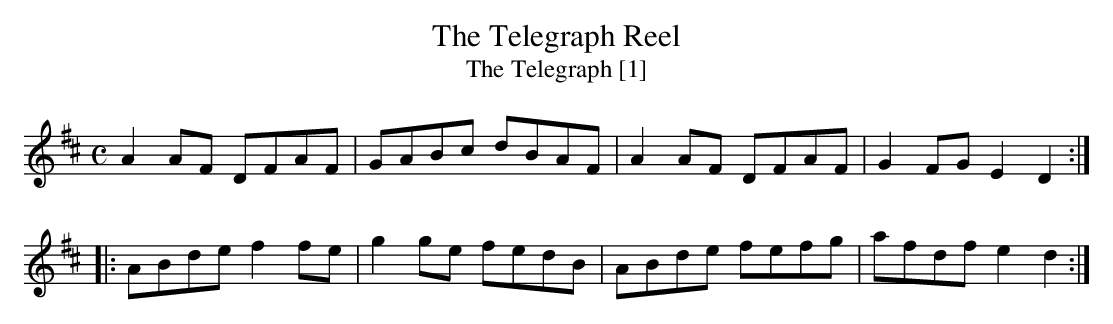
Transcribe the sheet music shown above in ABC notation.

X:1
T:Telegraph Reel, The
T:Telegraph [1], The
M:C
L:1/8
K:D
A2 AF DFAF|GABc dBAF|A2 AF DFAF|G2 FG E2D2:|
|:ABde f2 fe|g2 ge fedB|ABde fefg|afdf e2d2:|
